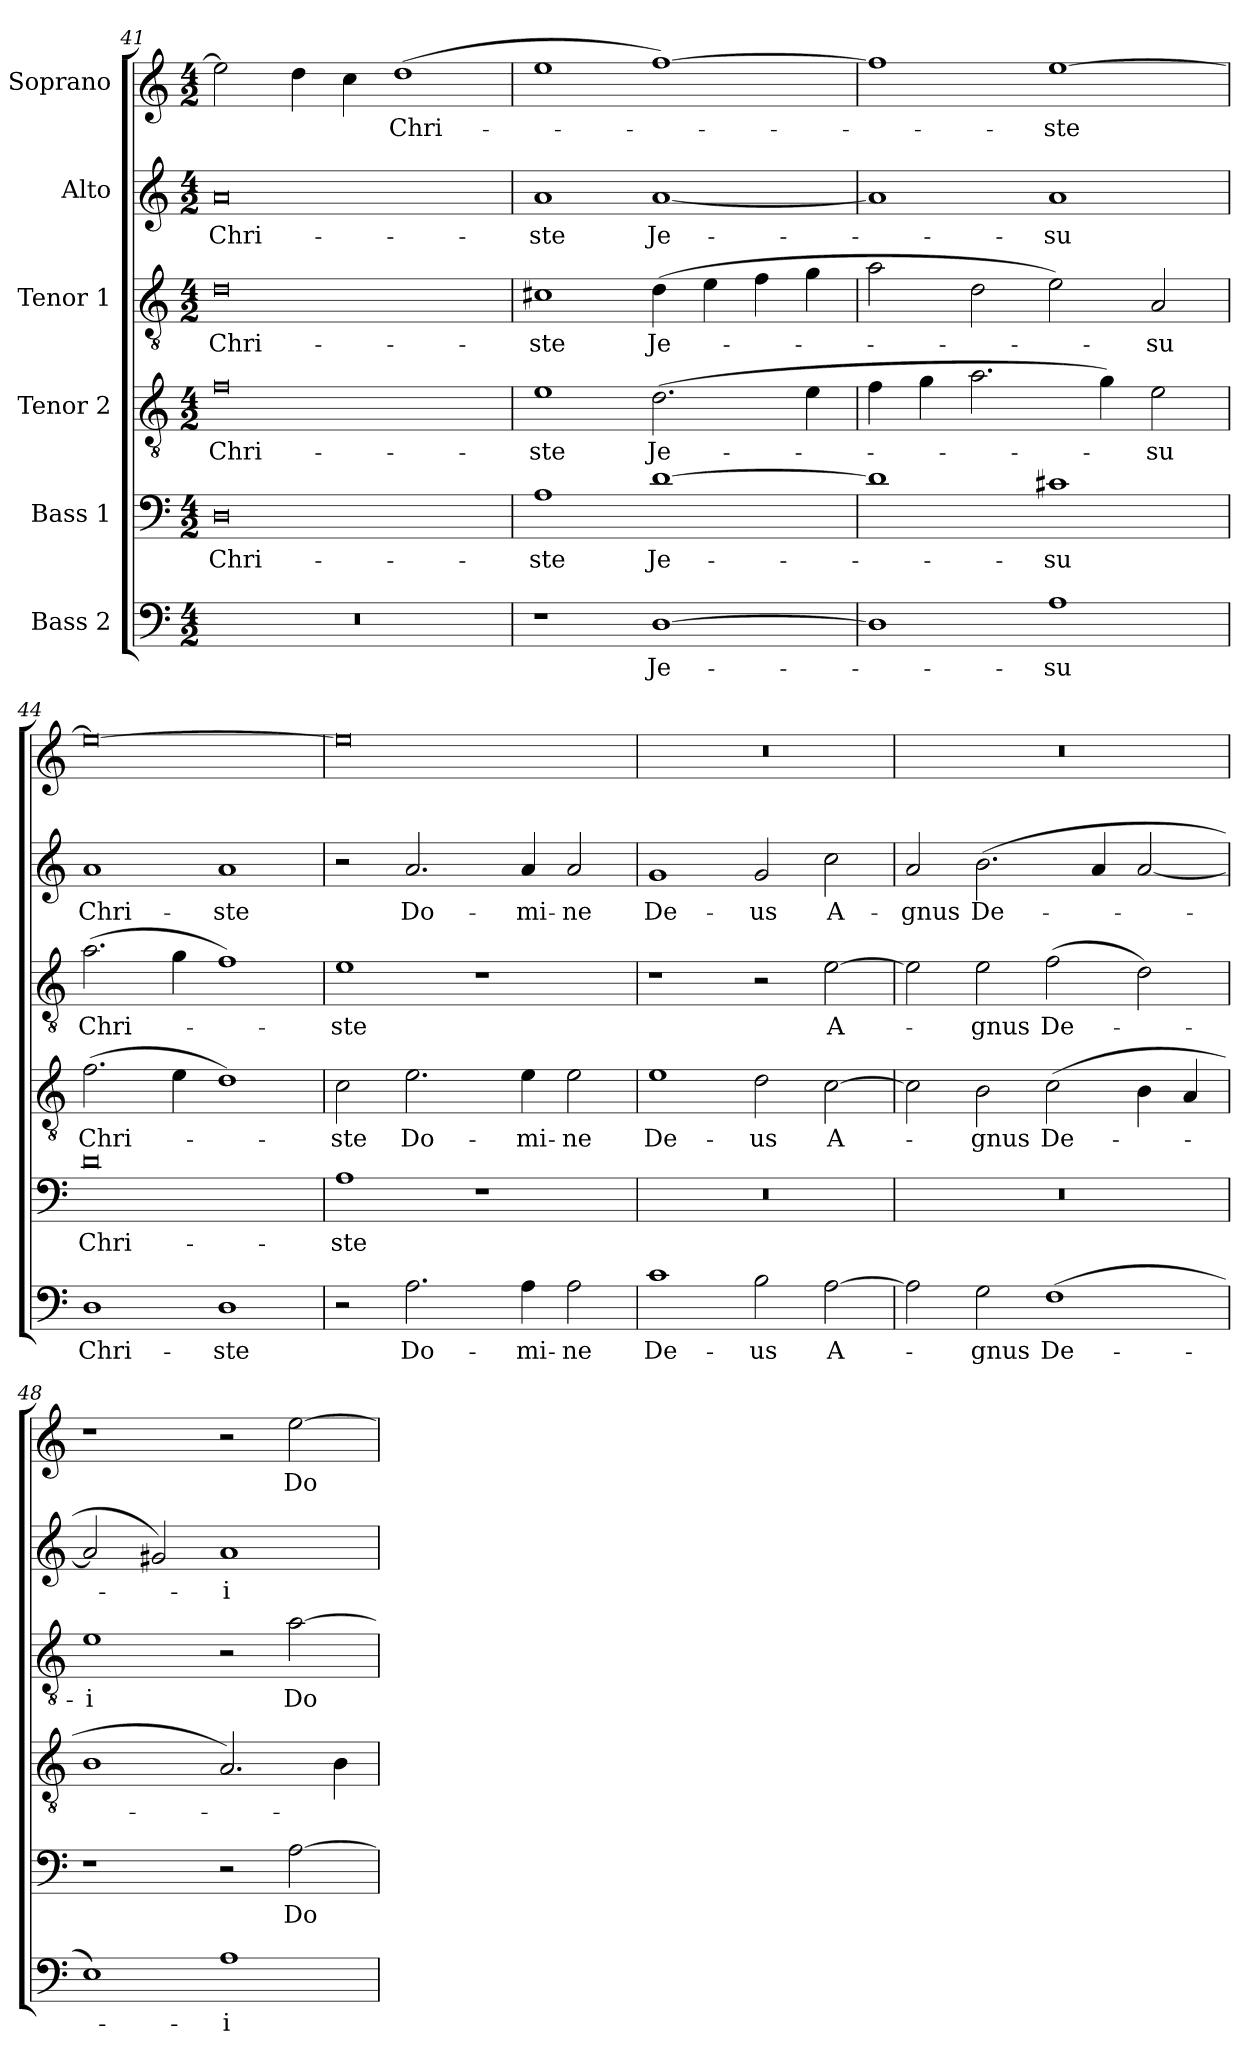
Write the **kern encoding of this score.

**kern	**text	**kern	**text	**kern	**text	**kern	**text	**kern	**text	**kern	**text
*part6	*part6	*part5	*part5	*part4	*part4	*part3	*part3	*part2	*part2	*part1	*part1
*staff6	*staff6	*staff5	*staff5	*staff4	*staff4	*staff3	*staff3	*staff2	*staff2	*staff1	*staff1
*I"Bass 2	*	*I"Bass 1	*	*I"Tenor 2	*	*I"Tenor 1	*	*I"Alto	*	*I"Soprano	*
*clefF4	*	*clefF4	*	*clefGv2	*	*clefGv2	*	*clefG2	*	*clefG2	*
*k[]	*	*k[]	*	*k[]	*	*k[]	*	*k[]	*	*k[]	*
*C:	*	*C:	*	*C:	*	*C:	*	*C:	*	*C:	*
*M4/2	*	*M4/2	*	*M4/2	*	*M4/2	*	*M4/2	*	*M4/2	*
=41	=41	=41	=41	=41	=41	=41	=41	=41	=41	=41	=41
0r	.	0D	Chri-	0f	Chri-	0d	Chri-	0a	Chri-	2ee\]	.
.	.	.	.	.	.	.	.	.	.	4dd\	.
.	.	.	.	.	.	.	.	.	.	4cc\	.
.	.	.	.	.	.	.	.	.	.	(1dd	Chri-
=42	=42	=42	=42	=42	=42	=42	=42	=42	=42	=42	=42
1r	.	1A	-ste	1e	-ste	1c#X	-ste	1a	-ste	1ee	.
[1D	Je-	[1d	Je-	(2.d\	Je-	(4d\	Je-	[1a	Je-	[1ff)	.
.	.	.	.	.	.	4e\	.	.	.	.	.
.	.	.	.	.	.	4f\	.	.	.	.	.
.	.	.	.	4e\	.	4g\	.	.	.	.	.
!!LO:LB:g=z
=43	=43	=43	=43	=43	=43	=43	=43	=43	=43	=43	=43
1D]	.	1d]	.	4f\	.	2a\	.	1a]	.	1ff]	.
.	.	.	.	4g\	.	.	.	.	.	.	.
.	.	.	.	2.a\	.	2d\	.	.	.	.	.
1A	-su	1c#X	-su	.	.	2e\)	.	1a	-su	[1ee	-ste
.	.	.	.	4g\)	.	.	.	.	.	.	.
.	.	.	.	2e\	-su	2A/	-su	.	.	.	.
=44	=44	=44	=44	=44	=44	=44	=44	=44	=44	=44	=44
1D	Chri-	0d	Chri-	(2.f\	Chri-	(2.a\	Chri-	1a	Chri-	0ee_	.
.	.	.	.	4e\	.	4g\	.	.	.	.	.
1D	-ste	.	.	1d)	.	1f)	.	1a	-ste	.	.
=45	=45	=45	=45	=45	=45	=45	=45	=45	=45	=45	=45
2r	.	1A	-ste	2c\	-ste	1e	-ste	2r	.	0ee]	.
2.A\	Do-	.	.	2.e\	Do-	.	.	2.a/	Do-	.	.
.	.	1r	.	.	.	1r	.	.	.	.	.
4A\	-mi-	.	.	4e\	-mi-	.	.	4a/	-mi-	.	.
2A\	-ne	.	.	2e\	-ne	.	.	2a/	-ne	.	.
=46	=46	=46	=46	=46	=46	=46	=46	=46	=46	=46	=46
1c	De-	0r	.	1e	De-	1r	.	1g	De-	0r	.
2B\	-us	.	.	2d\	-us	2r	.	2g/	-us	.	.
[2A\	A-	.	.	[2c\	A-	[2e\	A-	2cc\	A-	.	.
=47	=47	=47	=47	=47	=47	=47	=47	=47	=47	=47	=47
2A\]	.	0r	.	2c\]	.	2e\]	.	2a/	-gnus	0r	.
2G\	-gnus	.	.	2B\	-gnus	2e\	-gnus	(2.b\	De-	.	.
(1F	De-	.	.	(2c\	De-	(2f\	De-	.	.	.	.
.	.	.	.	.	.	.	.	4a/	.	.	.
.	.	.	.	4B\	.	2d\)	.	[2a/	.	.	.
.	.	.	.	4A/	.	.	.	.	.	.	.
=48	=48	=48	=48	=48	=48	=48	=48	=48	=48	=48	=48
1E)	.	1r	.	1B	.	1e	-i	2a/]	.	1r	.
.	.	.	.	.	.	.	.	2g#X/)	.	.	.
1A	-i	2r	.	2.A/)	.	2r	.	1a	-i	2r	.
.	.	[2A\	Do-	.	.	[2a\	Do-	.	.	[2ee\	Do-
.	.	.	.	4B\	.	.	.	.	.	.	.
=	=	=	=	=	=	=	=	=	=	=	=
*-	*-	*-	*-	*-	*-	*-	*-	*-	*-	*-	*-
